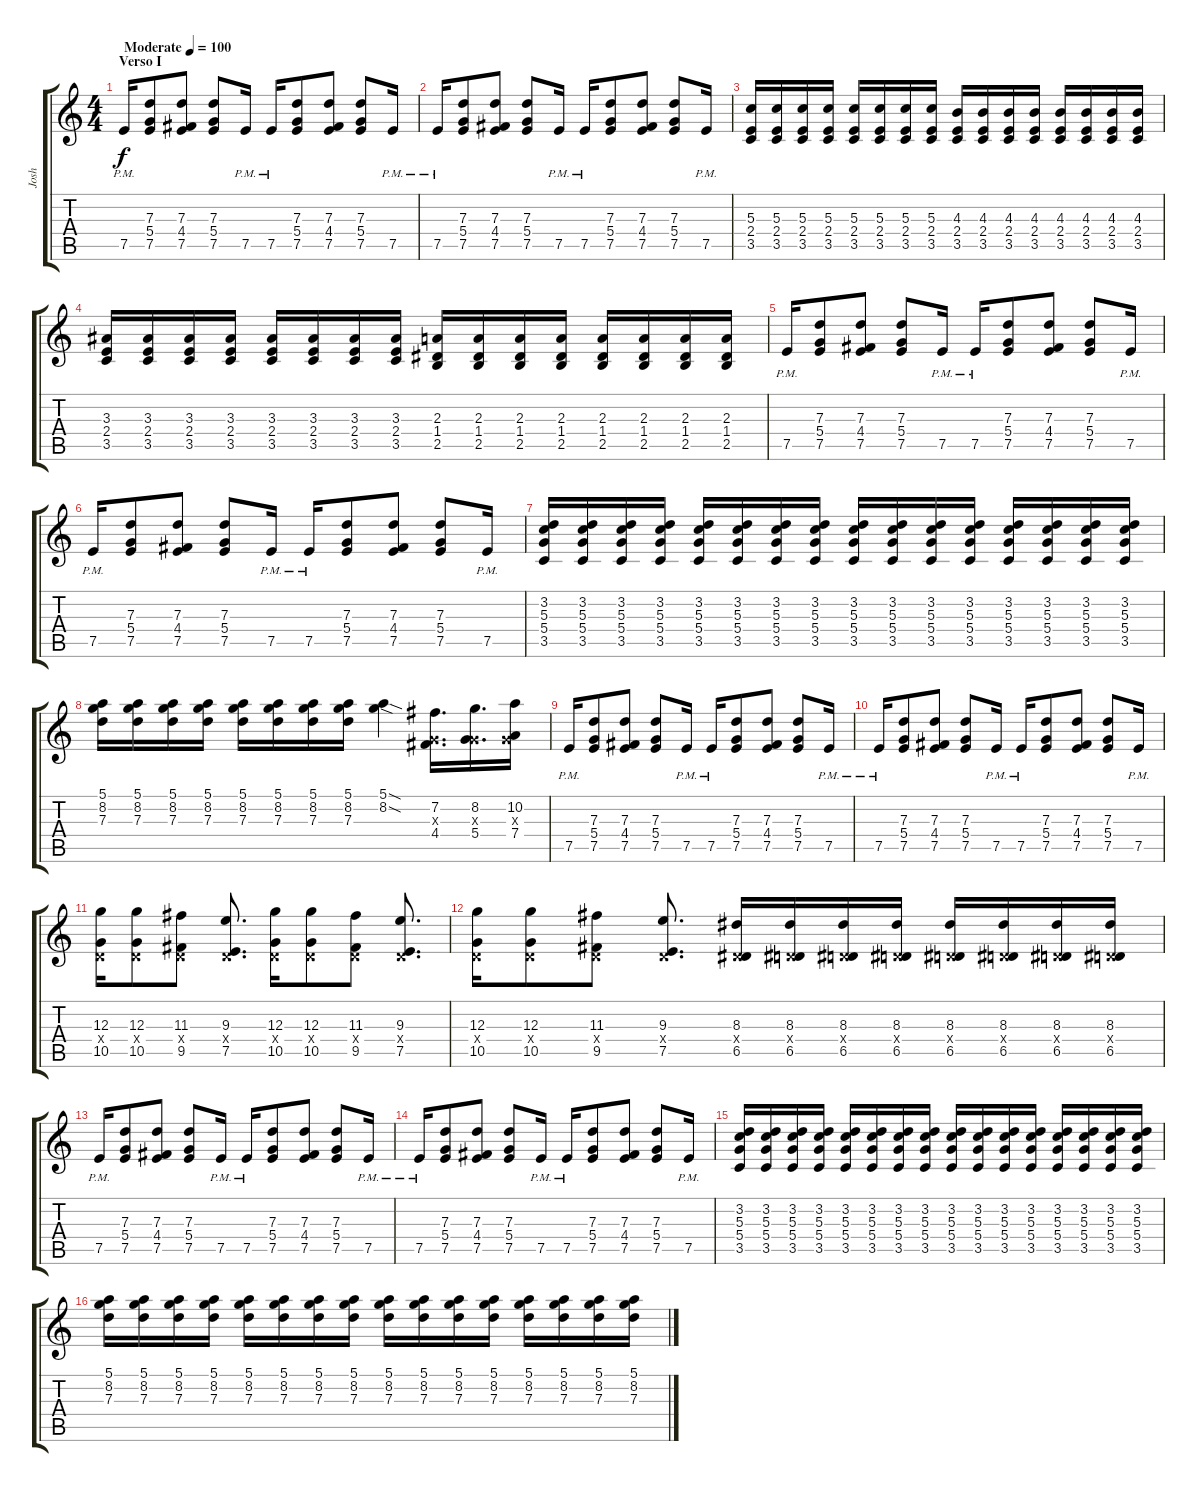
\track ("Josh" "Josh") {instrument distortionguitar}
\staff {score tabs}
\tuning (E4 B3 G3 D3 A2 D2) {hide}
\ts (4 4)
\section ("" "Verso I")
\tempo (100 "Moderate")
\clef g2
\ks c
7.5{pm}.16{dy f instrument distortionguitar} (7.3 5.4 7.5).8 (7.3 4.4 7.5).8 (7.3 5.4 7.5).8 7.5{pm}.16 7.5{pm}.16 (7.3 5.4 7.5).8 (7.3 4.4 7.5).8 (7.3 5.4 7.5).8 7.5{pm}.16 |
7.5{pm}.16 (7.3 5.4 7.5).8 (7.3 4.4 7.5).8 (7.3 5.4 7.5).8 7.5{pm}.16 7.5{pm}.16 (7.3 5.4 7.5).8 (7.3 4.4 7.5).8 (7.3 5.4 7.5).8 7.5{pm}.16 |
(5.3 2.4 3.5).16 (5.3 2.4 3.5).16 (5.3 2.4 3.5).16 (5.3 2.4 3.5).16 (5.3 2.4 3.5).16 (5.3 2.4 3.5).16 (5.3 2.4 3.5).16 (5.3 2.4 3.5).16 (4.3 2.4 3.5).16 (4.3 2.4 3.5).16 (4.3 2.4 3.5).16 (4.3 2.4 3.5).16 (4.3 2.4 3.5).16 (4.3 2.4 3.5).16 (4.3 2.4 3.5).16 (4.3 2.4 3.5).16 |
(3.3 2.4 3.5).16 (3.3 2.4 3.5).16 (3.3 2.4 3.5).16 (3.3 2.4 3.5).16 (3.3 2.4 3.5).16 (3.3 2.4 3.5).16 (3.3 2.4 3.5).16 (3.3 2.4 3.5).16 (2.3 1.4 2.5).16 (2.3 1.4 2.5).16 (2.3 1.4 2.5).16 (2.3 1.4 2.5).16 (2.3 1.4 2.5).16 (2.3 1.4 2.5).16 (2.3 1.4 2.5).16 (2.3 1.4 2.5).16 |
7.5{pm}.16 (7.3 5.4 7.5).8 (7.3 4.4 7.5).8 (7.3 5.4 7.5).8 7.5{pm}.16 7.5{pm}.16 (7.3 5.4 7.5).8 (7.3 4.4 7.5).8 (7.3 5.4 7.5).8 7.5{pm}.16 |
7.5{pm}.16 (7.3 5.4 7.5).8 (7.3 4.4 7.5).8 (7.3 5.4 7.5).8 7.5{pm}.16 7.5{pm}.16 (7.3 5.4 7.5).8 (7.3 4.4 7.5).8 (7.3 5.4 7.5).8 7.5{pm}.16 |
(3.2 5.3 5.4 3.5).16 (3.2 5.3 5.4 3.5).16 (3.2 5.3 5.4 3.5).16 (3.2 5.3 5.4 3.5).16 (3.2 5.3 5.4 3.5).16 (3.2 5.3 5.4 3.5).16 (3.2 5.3 5.4 3.5).16 (3.2 5.3 5.4 3.5).16 (3.2 5.3 5.4 3.5).16 (3.2 5.3 5.4 3.5).16 (3.2 5.3 5.4 3.5).16 (3.2 5.3 5.4 3.5).16 (3.2 5.3 5.4 3.5).16 (3.2 5.3 5.4 3.5).16 (3.2 5.3 5.4 3.5).16 (3.2 5.3 5.4 3.5).16 |
(5.1 8.2 7.3).16 (5.1 8.2 7.3).16 (5.1 8.2 7.3).16 (5.1 8.2 7.3).16 (5.1 8.2 7.3).16 (5.1 8.2 7.3).16 (5.1 8.2 7.3).16 (5.1 8.2 7.3).16 (5.1{sod} 8.2{sod}).4 (7.2 0.3{x} 4.4).16{d} (8.2 0.3{x} 5.4).16{d} (10.2 0.3{x} 7.4).16 |
7.5{pm}.16 (7.3 5.4 7.5).8 (7.3 4.4 7.5).8 (7.3 5.4 7.5).8 7.5{pm}.16 7.5{pm}.16 (7.3 5.4 7.5).8 (7.3 4.4 7.5).8 (7.3 5.4 7.5).8 7.5{pm}.16 |
7.5{pm}.16 (7.3 5.4 7.5).8 (7.3 4.4 7.5).8 (7.3 5.4 7.5).8 7.5{pm}.16 7.5{pm}.16 (7.3 5.4 7.5).8 (7.3 4.4 7.5).8 (7.3 5.4 7.5).8 7.5{pm}.16 |
(12.3 0.4{x} 10.5).16 (12.3 0.4{x} 10.5).8 (11.3 0.4{x} 9.5).8 (9.3 0.4{x} 7.5).8{d} (12.3 0.4{x} 10.5).16 (12.3 0.4{x} 10.5).8 (11.3 0.4{x} 9.5).8 (9.3 0.4{x} 7.5).8{d} |
(12.3 0.4{x} 10.5).16 (12.3 0.4{x} 10.5).8 (11.3 0.4{x} 9.5).8 (9.3 0.4{x} 7.5).8{d} (8.3 0.4{x} 6.5).16 (8.3 0.4{x} 6.5).16 (8.3 0.4{x} 6.5).16 (8.3 0.4{x} 6.5).16 (8.3 0.4{x} 6.5).16 (8.3 0.4{x} 6.5).16 (8.3 0.4{x} 6.5).16 (8.3 0.4{x} 6.5).16 |
7.5{pm}.16 (7.3 5.4 7.5).8 (7.3 4.4 7.5).8 (7.3 5.4 7.5).8 7.5{pm}.16 7.5{pm}.16 (7.3 5.4 7.5).8 (7.3 4.4 7.5).8 (7.3 5.4 7.5).8 7.5{pm}.16 |
7.5{pm}.16 (7.3 5.4 7.5).8 (7.3 4.4 7.5).8 (7.3 5.4 7.5).8 7.5{pm}.16 7.5{pm}.16 (7.3 5.4 7.5).8 (7.3 4.4 7.5).8 (7.3 5.4 7.5).8 7.5{pm}.16 |
(3.2 5.3 5.4 3.5).16 (3.2 5.3 5.4 3.5).16 (3.2 5.3 5.4 3.5).16 (3.2 5.3 5.4 3.5).16 (3.2 5.3 5.4 3.5).16 (3.2 5.3 5.4 3.5).16 (3.2 5.3 5.4 3.5).16 (3.2 5.3 5.4 3.5).16 (3.2 5.3 5.4 3.5).16 (3.2 5.3 5.4 3.5).16 (3.2 5.3 5.4 3.5).16 (3.2 5.3 5.4 3.5).16 (3.2 5.3 5.4 3.5).16 (3.2 5.3 5.4 3.5).16 (3.2 5.3 5.4 3.5).16 (3.2 5.3 5.4 3.5).16 |
(5.1 8.2 7.3).16 (5.1 8.2 7.3).16 (5.1 8.2 7.3).16 (5.1 8.2 7.3).16 (5.1 8.2 7.3).16 (5.1 8.2 7.3).16 (5.1 8.2 7.3).16 (5.1 8.2 7.3).16 (5.1 8.2 7.3).16 (5.1 8.2 7.3).16 (5.1 8.2 7.3).16 (5.1 8.2 7.3).16 (5.1 8.2 7.3).16 (5.1 8.2 7.3).16 (5.1 8.2 7.3).16 (5.1 8.2 7.3).16
